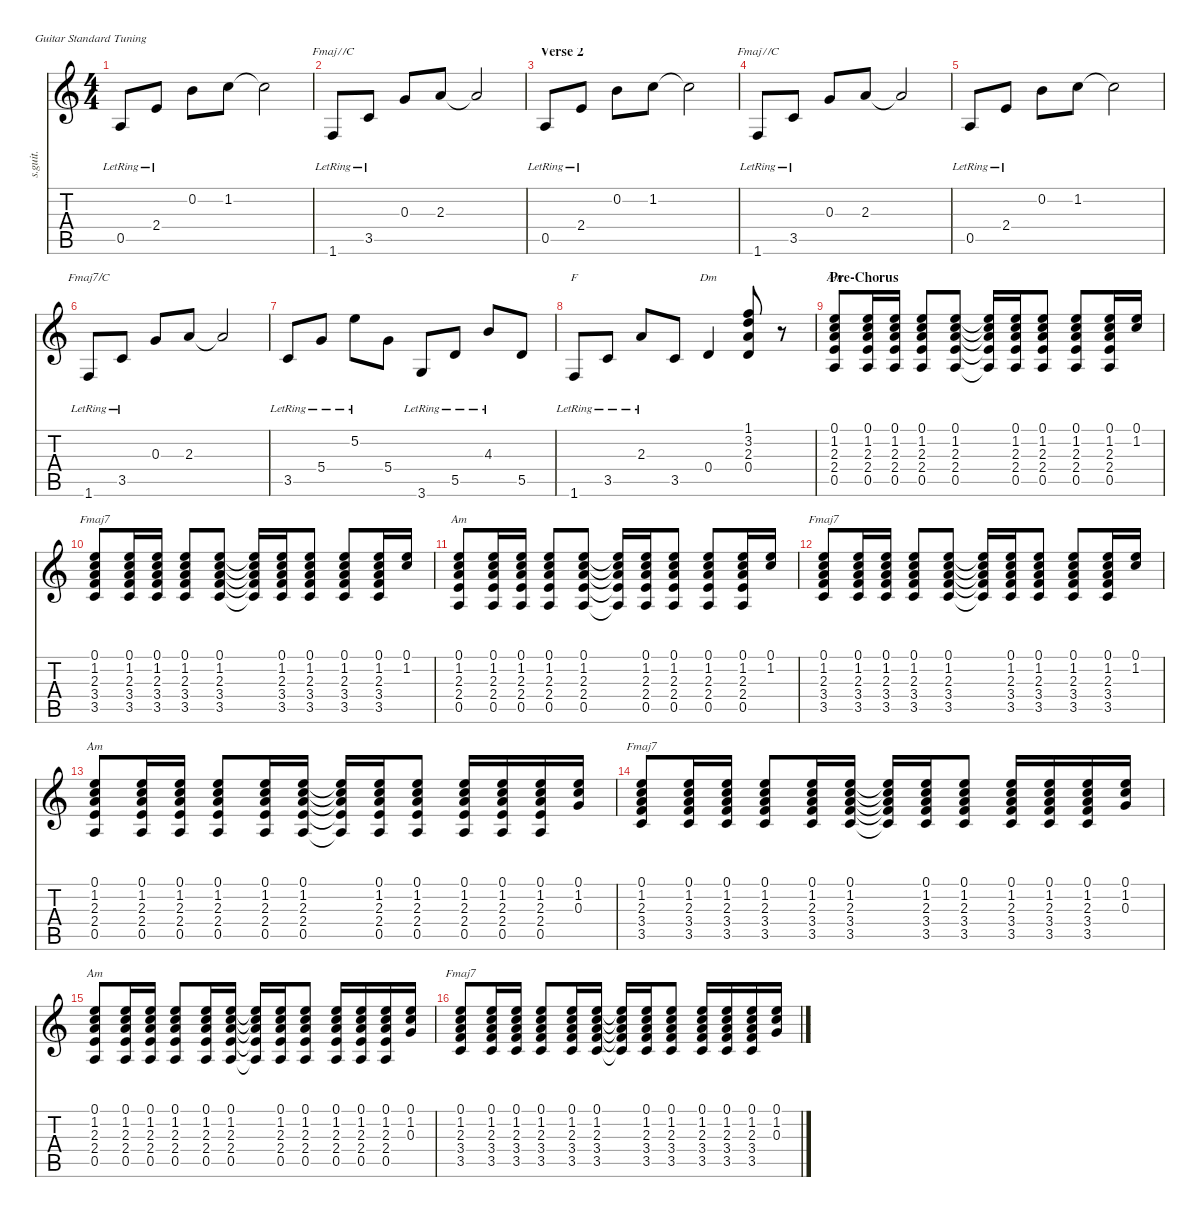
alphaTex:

\defaultSystemsLayout 4
\hideDynamics
\bracketExtendMode nobrackets
\track ("Main Guitar + Solo" "s.guit.") {instrument electricguitarclean}
\staff {score tabs}
\tuning (E4 B3 G3 D3 A2 E2)
\chord ("Fmaj7/C" 3 1 2 2 0 x) {showdiagram false}
\chord ("F" 3 1 2 2 0 x) {showdiagram false}
\chord ("Dm" 3 1 2 2 0 x) {showdiagram false}
\chord ("Am" 3 1 2 2 0 x) {showdiagram false}
\chord ("Fmaj7" 3 1 2 2 0 x) {showdiagram false}
\ts (4 4)
\tempo (96 hide)
\clef g2
\ks c
0.5{lr}.8{lyrics (0 "") lyrics (1 "") lyrics (2 "") lyrics (3 "") lyrics (4 "") dy f} 2.4{lr}.8{lyrics (0 "") lyrics (1 "") lyrics (2 "") lyrics (3 "") lyrics (4 "")} 0.2.8{lyrics (0 "") lyrics (1 "") lyrics (2 "") lyrics (3 "") lyrics (4 "")} 1.2.8{lyrics (0 "") lyrics (1 "") lyrics (2 "") lyrics (3 "") lyrics (4 "")} 1.2{t}.2{lyrics (0 "") lyrics (1 "") lyrics (2 "") lyrics (3 "") lyrics (4 "")} |
1.6{lr}.8{ch "Fmaj7/C" lyrics (0 "") lyrics (1 "") lyrics (2 "") lyrics (3 "") lyrics (4 "")} 3.5{lr}.8{lyrics (0 "") lyrics (1 "") lyrics (2 "") lyrics (3 "") lyrics (4 "")} 0.3.8{lyrics (0 "") lyrics (1 "") lyrics (2 "") lyrics (3 "") lyrics (4 "")} 2.3.8{lyrics (0 "") lyrics (1 "") lyrics (2 "") lyrics (3 "") lyrics (4 "")} 2.3{t}.2{lyrics (0 "") lyrics (1 "") lyrics (2 "") lyrics (3 "") lyrics (4 "")} |
\section ("" "Verse 2")
0.5{lr}.8{lyrics (0 "") lyrics (1 "") lyrics (2 "") lyrics (3 "") lyrics (4 "")} 2.4{lr}.8{lyrics (0 "") lyrics (1 "") lyrics (2 "") lyrics (3 "") lyrics (4 "")} 0.2.8{lyrics (0 "") lyrics (1 "") lyrics (2 "") lyrics (3 "") lyrics (4 "")} 1.2.8{lyrics (0 "") lyrics (1 "") lyrics (2 "") lyrics (3 "") lyrics (4 "")} 1.2{t}.2{lyrics (0 "") lyrics (1 "") lyrics (2 "") lyrics (3 "") lyrics (4 "")} |
1.6{lr}.8{ch "Fmaj7/C" lyrics (0 "") lyrics (1 "") lyrics (2 "") lyrics (3 "") lyrics (4 "")} 3.5{lr}.8{lyrics (0 "") lyrics (1 "") lyrics (2 "") lyrics (3 "") lyrics (4 "")} 0.3.8{lyrics (0 "") lyrics (1 "") lyrics (2 "") lyrics (3 "") lyrics (4 "")} 2.3.8{lyrics (0 "") lyrics (1 "") lyrics (2 "") lyrics (3 "") lyrics (4 "")} 2.3{t}.2{lyrics (0 "") lyrics (1 "") lyrics (2 "") lyrics (3 "") lyrics (4 "")} |
0.5{lr}.8{lyrics (0 "") lyrics (1 "") lyrics (2 "") lyrics (3 "") lyrics (4 "")} 2.4{lr}.8{lyrics (0 "") lyrics (1 "") lyrics (2 "") lyrics (3 "") lyrics (4 "")} 0.2.8{lyrics (0 "") lyrics (1 "") lyrics (2 "") lyrics (3 "") lyrics (4 "")} 1.2.8{lyrics (0 "") lyrics (1 "") lyrics (2 "") lyrics (3 "") lyrics (4 "")} 1.2{t}.2{lyrics (0 "") lyrics (1 "") lyrics (2 "") lyrics (3 "") lyrics (4 "")} |
1.6{lr}.8{ch "Fmaj7/C" lyrics (0 "") lyrics (1 "") lyrics (2 "") lyrics (3 "") lyrics (4 "")} 3.5{lr}.8{lyrics (0 "") lyrics (1 "") lyrics (2 "") lyrics (3 "") lyrics (4 "")} 0.3.8{lyrics (0 "") lyrics (1 "") lyrics (2 "") lyrics (3 "") lyrics (4 "")} 2.3.8{lyrics (0 "") lyrics (1 "") lyrics (2 "") lyrics (3 "") lyrics (4 "")} 2.3{t}.2{lyrics (0 "") lyrics (1 "") lyrics (2 "") lyrics (3 "") lyrics (4 "")} |
3.5{lr}.8{lyrics (0 "") lyrics (1 "") lyrics (2 "") lyrics (3 "") lyrics (4 "")} 5.4{lr}.8{lyrics (0 "") lyrics (1 "") lyrics (2 "") lyrics (3 "") lyrics (4 "")} 5.2{lr}.8{lyrics (0 "") lyrics (1 "") lyrics (2 "") lyrics (3 "") lyrics (4 "")} 5.4.8{lyrics (0 "") lyrics (1 "") lyrics (2 "") lyrics (3 "") lyrics (4 "")} 3.6{lr}.8{lyrics (0 "") lyrics (1 "") lyrics (2 "") lyrics (3 "") lyrics (4 "")} 5.5{lr}.8{lyrics (0 "") lyrics (1 "") lyrics (2 "") lyrics (3 "") lyrics (4 "")} 4.3{lr}.8{lyrics (0 "") lyrics (1 "") lyrics (2 "") lyrics (3 "") lyrics (4 "")} 5.5.8{lyrics (0 "") lyrics (1 "") lyrics (2 "") lyrics (3 "") lyrics (4 "")} |
1.6{lr}.8{ch "F" lyrics (0 "") lyrics (1 "") lyrics (2 "") lyrics (3 "") lyrics (4 "")} 3.5{lr}.8{lyrics (0 "") lyrics (1 "") lyrics (2 "") lyrics (3 "") lyrics (4 "")} 2.3{lr}.8{lyrics (0 "") lyrics (1 "") lyrics (2 "") lyrics (3 "") lyrics (4 "")} 3.5.8{lyrics (0 "") lyrics (1 "") lyrics (2 "") lyrics (3 "") lyrics (4 "")} 0.4.4{ch "Dm" lyrics (0 "") lyrics (1 "") lyrics (2 "") lyrics (3 "") lyrics (4 "")} (1.1 3.2 2.3 0.4).8{lyrics (0 "") lyrics (1 "") lyrics (2 "") lyrics (3 "") lyrics (4 "")} r.8 |
\section ("" "Pre-Chorus")
(0.1 1.2 2.3 2.4 0.5).8{ch "Am" lyrics (0 "") lyrics (1 "") lyrics (2 "") lyrics (3 "") lyrics (4 "")} (0.1 1.2 2.3 2.4 0.5).16{lyrics (0 "") lyrics (1 "") lyrics (2 "") lyrics (3 "") lyrics (4 "")} (0.1 1.2 2.3 2.4 0.5).16{lyrics (0 "") lyrics (1 "") lyrics (2 "") lyrics (3 "") lyrics (4 "")} (0.1 1.2 2.3 2.4 0.5).8{lyrics (0 "") lyrics (1 "") lyrics (2 "") lyrics (3 "") lyrics (4 "")} (0.1 1.2 2.3 2.4 0.5).8{lyrics (0 "") lyrics (1 "") lyrics (2 "") lyrics (3 "") lyrics (4 "")} (0.1{t} 1.2{t} 2.3{t} 2.4{t} 0.5{t}).16{lyrics (0 "") lyrics (1 "") lyrics (2 "") lyrics (3 "") lyrics (4 "")} (0.1 1.2 2.3 2.4 0.5).16{lyrics (0 "") lyrics (1 "") lyrics (2 "") lyrics (3 "") lyrics (4 "")} (0.1 1.2 2.3 2.4 0.5).8{lyrics (0 "") lyrics (1 "") lyrics (2 "") lyrics (3 "") lyrics (4 "")} (0.1 1.2 2.3 2.4 0.5).8{lyrics (0 "") lyrics (1 "") lyrics (2 "") lyrics (3 "") lyrics (4 "")} (0.1 1.2 2.3 2.4 0.5).16{lyrics (0 "") lyrics (1 "") lyrics (2 "") lyrics (3 "") lyrics (4 "")} (0.1 1.2).16{lyrics (0 "") lyrics (1 "") lyrics (2 "") lyrics (3 "") lyrics (4 "")} |
(0.1 1.2 2.3 3.4 3.5).8{ch "Fmaj7" lyrics (0 "") lyrics (1 "") lyrics (2 "") lyrics (3 "") lyrics (4 "")} (0.1 1.2 2.3 3.4 3.5).16{lyrics (0 "") lyrics (1 "") lyrics (2 "") lyrics (3 "") lyrics (4 "")} (0.1 1.2 2.3 3.4 3.5).16{lyrics (0 "") lyrics (1 "") lyrics (2 "") lyrics (3 "") lyrics (4 "")} (0.1 1.2 2.3 3.4 3.5).8{lyrics (0 "") lyrics (1 "") lyrics (2 "") lyrics (3 "") lyrics (4 "")} (0.1 1.2 2.3 3.4 3.5).8{lyrics (0 "") lyrics (1 "") lyrics (2 "") lyrics (3 "") lyrics (4 "")} (0.1{t} 1.2{t} 2.3{t} 3.4{t} 3.5{t}).16{lyrics (0 "") lyrics (1 "") lyrics (2 "") lyrics (3 "") lyrics (4 "")} (0.1 1.2 2.3 3.4 3.5).16{lyrics (0 "") lyrics (1 "") lyrics (2 "") lyrics (3 "") lyrics (4 "")} (0.1 1.2 2.3 3.4 3.5).8{lyrics (0 "") lyrics (1 "") lyrics (2 "") lyrics (3 "") lyrics (4 "")} (0.1 1.2 2.3 3.4 3.5).8{lyrics (0 "") lyrics (1 "") lyrics (2 "") lyrics (3 "") lyrics (4 "")} (0.1 1.2 2.3 3.4 3.5).16{lyrics (0 "") lyrics (1 "") lyrics (2 "") lyrics (3 "") lyrics (4 "")} (0.1 1.2).16{lyrics (0 "") lyrics (1 "") lyrics (2 "") lyrics (3 "") lyrics (4 "")} |
(0.1 1.2 2.3 2.4 0.5).8{ch "Am" lyrics (0 "") lyrics (1 "") lyrics (2 "") lyrics (3 "") lyrics (4 "")} (0.1 1.2 2.3 2.4 0.5).16{lyrics (0 "") lyrics (1 "") lyrics (2 "") lyrics (3 "") lyrics (4 "")} (0.1 1.2 2.3 2.4 0.5).16{lyrics (0 "") lyrics (1 "") lyrics (2 "") lyrics (3 "") lyrics (4 "")} (0.1 1.2 2.3 2.4 0.5).8{lyrics (0 "") lyrics (1 "") lyrics (2 "") lyrics (3 "") lyrics (4 "")} (0.1 1.2 2.3 2.4 0.5).8{lyrics (0 "") lyrics (1 "") lyrics (2 "") lyrics (3 "") lyrics (4 "")} (0.1{t} 1.2{t} 2.3{t} 2.4{t} 0.5{t}).16{lyrics (0 "") lyrics (1 "") lyrics (2 "") lyrics (3 "") lyrics (4 "")} (0.1 1.2 2.3 2.4 0.5).16{lyrics (0 "") lyrics (1 "") lyrics (2 "") lyrics (3 "") lyrics (4 "")} (0.1 1.2 2.3 2.4 0.5).8{lyrics (0 "") lyrics (1 "") lyrics (2 "") lyrics (3 "") lyrics (4 "")} (0.1 1.2 2.3 2.4 0.5).8{lyrics (0 "") lyrics (1 "") lyrics (2 "") lyrics (3 "") lyrics (4 "")} (0.1 1.2 2.3 2.4 0.5).16{lyrics (0 "") lyrics (1 "") lyrics (2 "") lyrics (3 "") lyrics (4 "")} (0.1 1.2).16{lyrics (0 "") lyrics (1 "") lyrics (2 "") lyrics (3 "") lyrics (4 "")} |
(0.1 1.2 2.3 3.4 3.5).8{ch "Fmaj7" lyrics (0 "") lyrics (1 "") lyrics (2 "") lyrics (3 "") lyrics (4 "")} (0.1 1.2 2.3 3.4 3.5).16{lyrics (0 "") lyrics (1 "") lyrics (2 "") lyrics (3 "") lyrics (4 "")} (0.1 1.2 2.3 3.4 3.5).16{lyrics (0 "") lyrics (1 "") lyrics (2 "") lyrics (3 "") lyrics (4 "")} (0.1 1.2 2.3 3.4 3.5).8{lyrics (0 "") lyrics (1 "") lyrics (2 "") lyrics (3 "") lyrics (4 "")} (0.1 1.2 2.3 3.4 3.5).8{lyrics (0 "") lyrics (1 "") lyrics (2 "") lyrics (3 "") lyrics (4 "")} (0.1{t} 1.2{t} 2.3{t} 3.4{t} 3.5{t}).16{lyrics (0 "") lyrics (1 "") lyrics (2 "") lyrics (3 "") lyrics (4 "")} (0.1 1.2 2.3 3.4 3.5).16{lyrics (0 "") lyrics (1 "") lyrics (2 "") lyrics (3 "") lyrics (4 "")} (0.1 1.2 2.3 3.4 3.5).8{lyrics (0 "") lyrics (1 "") lyrics (2 "") lyrics (3 "") lyrics (4 "")} (0.1 1.2 2.3 3.4 3.5).8{lyrics (0 "") lyrics (1 "") lyrics (2 "") lyrics (3 "") lyrics (4 "")} (0.1 1.2 2.3 3.4 3.5).16{lyrics (0 "") lyrics (1 "") lyrics (2 "") lyrics (3 "") lyrics (4 "")} (0.1 1.2).16{lyrics (0 "") lyrics (1 "") lyrics (2 "") lyrics (3 "") lyrics (4 "")} |
(0.1 1.2 2.3 2.4 0.5).8{ch "Am" lyrics (0 "") lyrics (1 "") lyrics (2 "") lyrics (3 "") lyrics (4 "")} (0.1 1.2 2.3 2.4 0.5).16{lyrics (0 "") lyrics (1 "") lyrics (2 "") lyrics (3 "") lyrics (4 "")} (0.1 1.2 2.3 2.4 0.5).16{lyrics (0 "") lyrics (1 "") lyrics (2 "") lyrics (3 "") lyrics (4 "")} (0.1 1.2 2.3 2.4 0.5).8{lyrics (0 "") lyrics (1 "") lyrics (2 "") lyrics (3 "") lyrics (4 "")} (0.1 1.2 2.3 2.4 0.5).16{lyrics (0 "") lyrics (1 "") lyrics (2 "") lyrics (3 "") lyrics (4 "")} (0.1 1.2 2.3 2.4 0.5).16{lyrics (0 "") lyrics (1 "") lyrics (2 "") lyrics (3 "") lyrics (4 "")} (0.1{t} 1.2{t} 2.3{t} 2.4{t} 0.5{t}).16{lyrics (0 "") lyrics (1 "") lyrics (2 "") lyrics (3 "") lyrics (4 "")} (0.1 1.2 2.3 2.4 0.5).16{lyrics (0 "") lyrics (1 "") lyrics (2 "") lyrics (3 "") lyrics (4 "")} (0.1 1.2 2.3 2.4 0.5).8{lyrics (0 "") lyrics (1 "") lyrics (2 "") lyrics (3 "") lyrics (4 "")} (0.1 1.2 2.3 2.4 0.5).16{lyrics (0 "") lyrics (1 "") lyrics (2 "") lyrics (3 "") lyrics (4 "")} (0.1 1.2 2.3 2.4 0.5).16{lyrics (0 "") lyrics (1 "") lyrics (2 "") lyrics (3 "") lyrics (4 "")} (0.1 1.2 2.3 2.4 0.5).16{lyrics (0 "") lyrics (1 "") lyrics (2 "") lyrics (3 "") lyrics (4 "")} (0.1 1.2 0.3).16{lyrics (0 "") lyrics (1 "") lyrics (2 "") lyrics (3 "") lyrics (4 "")} |
(0.1 1.2 2.3 3.4 3.5).8{ch "Fmaj7" lyrics (0 "") lyrics (1 "") lyrics (2 "") lyrics (3 "") lyrics (4 "")} (0.1 1.2 2.3 3.4 3.5).16{lyrics (0 "") lyrics (1 "") lyrics (2 "") lyrics (3 "") lyrics (4 "")} (0.1 1.2 2.3 3.4 3.5).16{lyrics (0 "") lyrics (1 "") lyrics (2 "") lyrics (3 "") lyrics (4 "")} (0.1 1.2 2.3 3.4 3.5).8{lyrics (0 "") lyrics (1 "") lyrics (2 "") lyrics (3 "") lyrics (4 "")} (0.1 1.2 2.3 3.4 3.5).16{lyrics (0 "") lyrics (1 "") lyrics (2 "") lyrics (3 "") lyrics (4 "")} (0.1 1.2 2.3 3.4 3.5).16{lyrics (0 "") lyrics (1 "") lyrics (2 "") lyrics (3 "") lyrics (4 "")} (0.1{t} 1.2{t} 2.3{t} 3.4{t} 3.5{t}).16{lyrics (0 "") lyrics (1 "") lyrics (2 "") lyrics (3 "") lyrics (4 "")} (0.1 1.2 2.3 3.4 3.5).16{lyrics (0 "") lyrics (1 "") lyrics (2 "") lyrics (3 "") lyrics (4 "")} (0.1 1.2 2.3 3.4 3.5).8{lyrics (0 "") lyrics (1 "") lyrics (2 "") lyrics (3 "") lyrics (4 "")} (0.1 1.2 2.3 3.4 3.5).16{lyrics (0 "") lyrics (1 "") lyrics (2 "") lyrics (3 "") lyrics (4 "")} (0.1 1.2 2.3 3.4 3.5).16{lyrics (0 "") lyrics (1 "") lyrics (2 "") lyrics (3 "") lyrics (4 "")} (0.1 1.2 2.3 3.4 3.5).16{lyrics (0 "") lyrics (1 "") lyrics (2 "") lyrics (3 "") lyrics (4 "")} (0.1 1.2 0.3).16{lyrics (0 "") lyrics (1 "") lyrics (2 "") lyrics (3 "") lyrics (4 "")} |
(0.1 1.2 2.3 2.4 0.5).8{ch "Am" lyrics (0 "") lyrics (1 "") lyrics (2 "") lyrics (3 "") lyrics (4 "")} (0.1 1.2 2.3 2.4 0.5).16{lyrics (0 "") lyrics (1 "") lyrics (2 "") lyrics (3 "") lyrics (4 "")} (0.1 1.2 2.3 2.4 0.5).16{lyrics (0 "") lyrics (1 "") lyrics (2 "") lyrics (3 "") lyrics (4 "")} (0.1 1.2 2.3 2.4 0.5).8{lyrics (0 "") lyrics (1 "") lyrics (2 "") lyrics (3 "") lyrics (4 "")} (0.1 1.2 2.3 2.4 0.5).16{lyrics (0 "") lyrics (1 "") lyrics (2 "") lyrics (3 "") lyrics (4 "")} (0.1 1.2 2.3 2.4 0.5).16{lyrics (0 "") lyrics (1 "") lyrics (2 "") lyrics (3 "") lyrics (4 "")} (0.1{t} 1.2{t} 2.3{t} 2.4{t} 0.5{t}).16{lyrics (0 "") lyrics (1 "") lyrics (2 "") lyrics (3 "") lyrics (4 "")} (0.1 1.2 2.3 2.4 0.5).16{lyrics (0 "") lyrics (1 "") lyrics (2 "") lyrics (3 "") lyrics (4 "")} (0.1 1.2 2.3 2.4 0.5).8{lyrics (0 "") lyrics (1 "") lyrics (2 "") lyrics (3 "") lyrics (4 "")} (0.1 1.2 2.3 2.4 0.5).16{lyrics (0 "") lyrics (1 "") lyrics (2 "") lyrics (3 "") lyrics (4 "")} (0.1 1.2 2.3 2.4 0.5).16{lyrics (0 "") lyrics (1 "") lyrics (2 "") lyrics (3 "") lyrics (4 "")} (0.1 1.2 2.3 2.4 0.5).16{lyrics (0 "") lyrics (1 "") lyrics (2 "") lyrics (3 "") lyrics (4 "")} (0.1 1.2 0.3).16{lyrics (0 "") lyrics (1 "") lyrics (2 "") lyrics (3 "") lyrics (4 "")} |
(0.1 1.2 2.3 3.4 3.5).8{ch "Fmaj7" lyrics (0 "") lyrics (1 "") lyrics (2 "") lyrics (3 "") lyrics (4 "")} (0.1 1.2 2.3 3.4 3.5).16{lyrics (0 "") lyrics (1 "") lyrics (2 "") lyrics (3 "") lyrics (4 "")} (0.1 1.2 2.3 3.4 3.5).16{lyrics (0 "") lyrics (1 "") lyrics (2 "") lyrics (3 "") lyrics (4 "")} (0.1 1.2 2.3 3.4 3.5).8{lyrics (0 "") lyrics (1 "") lyrics (2 "") lyrics (3 "") lyrics (4 "")} (0.1 1.2 2.3 3.4 3.5).16{lyrics (0 "") lyrics (1 "") lyrics (2 "") lyrics (3 "") lyrics (4 "")} (0.1 1.2 2.3 3.4 3.5).16{lyrics (0 "") lyrics (1 "") lyrics (2 "") lyrics (3 "") lyrics (4 "")} (0.1{t} 1.2{t} 2.3{t} 3.4{t} 3.5{t}).16{lyrics (0 "") lyrics (1 "") lyrics (2 "") lyrics (3 "") lyrics (4 "")} (0.1 1.2 2.3 3.4 3.5).16{lyrics (0 "") lyrics (1 "") lyrics (2 "") lyrics (3 "") lyrics (4 "")} (0.1 1.2 2.3 3.4 3.5).8{lyrics (0 "") lyrics (1 "") lyrics (2 "") lyrics (3 "") lyrics (4 "")} (0.1 1.2 2.3 3.4 3.5).16{lyrics (0 "") lyrics (1 "") lyrics (2 "") lyrics (3 "") lyrics (4 "")} (0.1 1.2 2.3 3.4 3.5).16{lyrics (0 "") lyrics (1 "") lyrics (2 "") lyrics (3 "") lyrics (4 "")} (0.1 1.2 2.3 3.4 3.5).16{lyrics (0 "") lyrics (1 "") lyrics (2 "") lyrics (3 "") lyrics (4 "")} (0.1 1.2 0.3).16{lyrics (0 "") lyrics (1 "") lyrics (2 "") lyrics (3 "") lyrics (4 "")}
